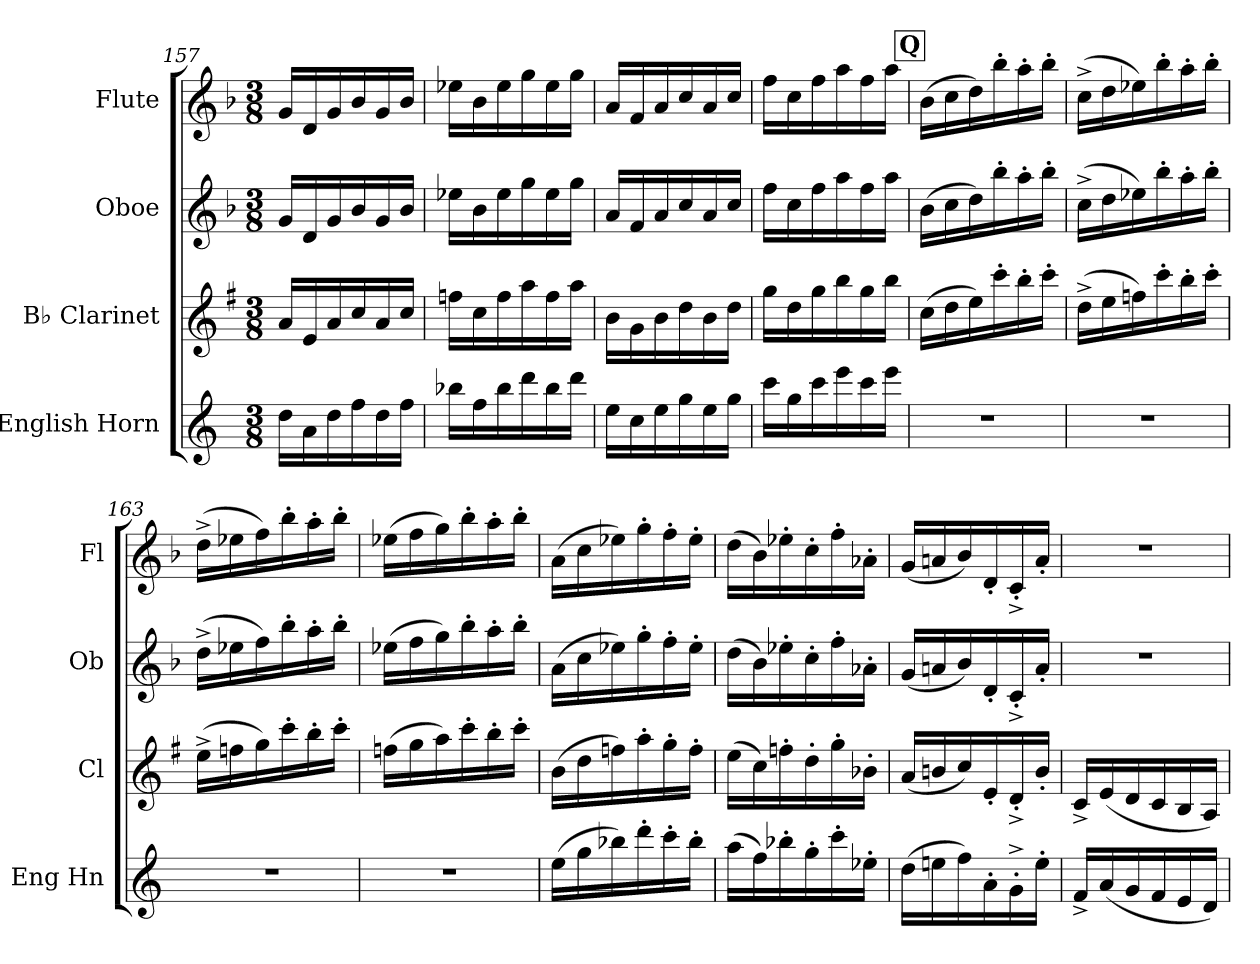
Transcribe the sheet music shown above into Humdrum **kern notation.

**kern	**kern	**kern	**kern
*part4	*part3	*part2	*part1
*staff4	*staff3	*staff2	*staff1
*I"English Horn	*I"B♭ Clarinet	*I"Oboe	*I"Flute
*I'Eng Hn	*I'Cl	*I'Ob	*I'Fl
!!LO:LB:g=z
*clefG2	*clefG2	*clefG2	*clefG2
*ITrd4c7	*ITrd1c2	*	*
*k[b-]	*k[b-]	*k[b-]	*k[b-]
*M3/8	*M3/8	*M3/8	*M3/8
=157	=157	=157	=157
16g\LL	16g/LL	16g/LL	16g/LL
16d\	16d/	16d/	16d/
16g\	16g/	16g/	16g/
16b-\	16b-/	16b-/	16b-/
16g\	16g/	16g/	16g/
16b-\JJ	16b-/JJ	16b-/JJ	16b-/JJ
=158	=158	=158	=158
16ee-X\LL	16ee-X\LL	16ee-X\LL	16ee-X\LL
16b-\	16b-\	16b-\	16b-\
16ee-\	16ee-\	16ee-\	16ee-\
16gg\	16gg\	16gg\	16gg\
16ee-\	16ee-\	16ee-\	16ee-\
16gg\JJ	16gg\JJ	16gg\JJ	16gg\JJ
=159	=159	=159	=159
16a\LL	16a\LL	16a/LL	16a/LL
16f\	16f\	16f/	16f/
16a\	16a\	16a/	16a/
16cc\	16cc\	16cc/	16cc/
16a\	16a\	16a/	16a/
16cc\JJ	16cc\JJ	16cc/JJ	16cc/JJ
=160	=160	=160	=160
16ff\LL	16ff\LL	16ff\LL	16ff\LL
16cc\	16cc\	16cc\	16cc\
16ff\	16ff\	16ff\	16ff\
16aa\	16aa\	16aa\	16aa\
16ff\	16ff\	16ff\	16ff\
16aa\JJ	16aa\JJ	16aa\JJ	16aa\JJ
!!LO:REH:place=s1:a:B:fs=14:t=Q
=161	=161	=161	=161
4.r	(16b-\LL	(16b-\LL	(16b-\LL
.	16cc\	16cc\	16cc\
.	16dd\)	16dd\)	16dd\)
.	16bb-'\	16bb-'\	16bb-'\
.	16aa'\	16aa'\	16aa'\
.	16bb-'\JJ	16bb-'\JJ	16bb-'\JJ
=162	=162	=162	=162
4.r	(16cc^\LL	(16cc^\LL	(16cc^\LL
.	16dd\	16dd\	16dd\
.	16ee-X\)	16ee-X\)	16ee-X\)
.	16bb-'\	16bb-'\	16bb-'\
.	16aa'\	16aa'\	16aa'\
.	16bb-'\JJ	16bb-'\JJ	16bb-'\JJ
!!LO:LB:g=z
=163	=163	=163	=163
4.r	(16dd^\LL	(16dd^\LL	(16dd^\LL
.	16ee-X\	16ee-X\	16ee-X\
.	16ff\)	16ff\)	16ff\)
.	16bb-'\	16bb-'\	16bb-'\
.	16aa'\	16aa'\	16aa'\
.	16bb-'\JJ	16bb-'\JJ	16bb-'\JJ
=164	=164	=164	=164
4.r	(16ee-X\LL	(16ee-X\LL	(16ee-X\LL
.	16ff\	16ff\	16ff\
.	16gg\)	16gg\)	16gg\)
.	16bb-'\	16bb-'\	16bb-'\
.	16aa'\	16aa'\	16aa'\
.	16bb-'\JJ	16bb-'\JJ	16bb-'\JJ
=165	=165	=165	=165
(16a\LL	(16a\LL	(16a\LL	(16a\LL
16cc\	16cc\	16cc\	16cc\
16ee-X\)	16ee-X\)	16ee-X\)	16ee-X\)
16gg'\	16gg'\	16gg'\	16gg'\
16ff'\	16ff'\	16ff'\	16ff'\
16ee-'\JJ	16ee-'\JJ	16ee-'\JJ	16ee-'\JJ
=166	=166	=166	=166
(16dd\LL	(16dd\LL	(16dd\LL	(16dd\LL
16b-\)	16b-\)	16b-\)	16b-\)
16ee-X'\	16ee-X'\	16ee-X'\	16ee-X'\
16cc'\	16cc'\	16cc'\	16cc'\
16ff'\	16ff'\	16ff'\	16ff'\
16a-X'\JJ	16a-X'\JJ	16a-X'\JJ	16a-X'\JJ
=167	=167	=167	=167
(16g\LL	(16g/LL	(16g/LL	(16g/LL
16an\	16an/	16an/	16an/
16b-\)	16b-/)	16b-/)	16b-/)
16d'\	16d'/	16d'/	16d'/
16c'^\	16c'^/	16c'^/	16c'^/
16a'\JJ	16a'/JJ	16a'/JJ	16a'/JJ
!!LO:PB:g=z
=168	=168	=168	=168
16B-^/LL	16B-^/LL	4.r	4.r
(16d/	(16d/	.	.
16c/	16c/	.	.
16B-/	16B-/	.	.
16A/	16A/	.	.
16G/JJ)	16G/JJ)	.	.
=	=	=	=
*-	*-	*-	*-
